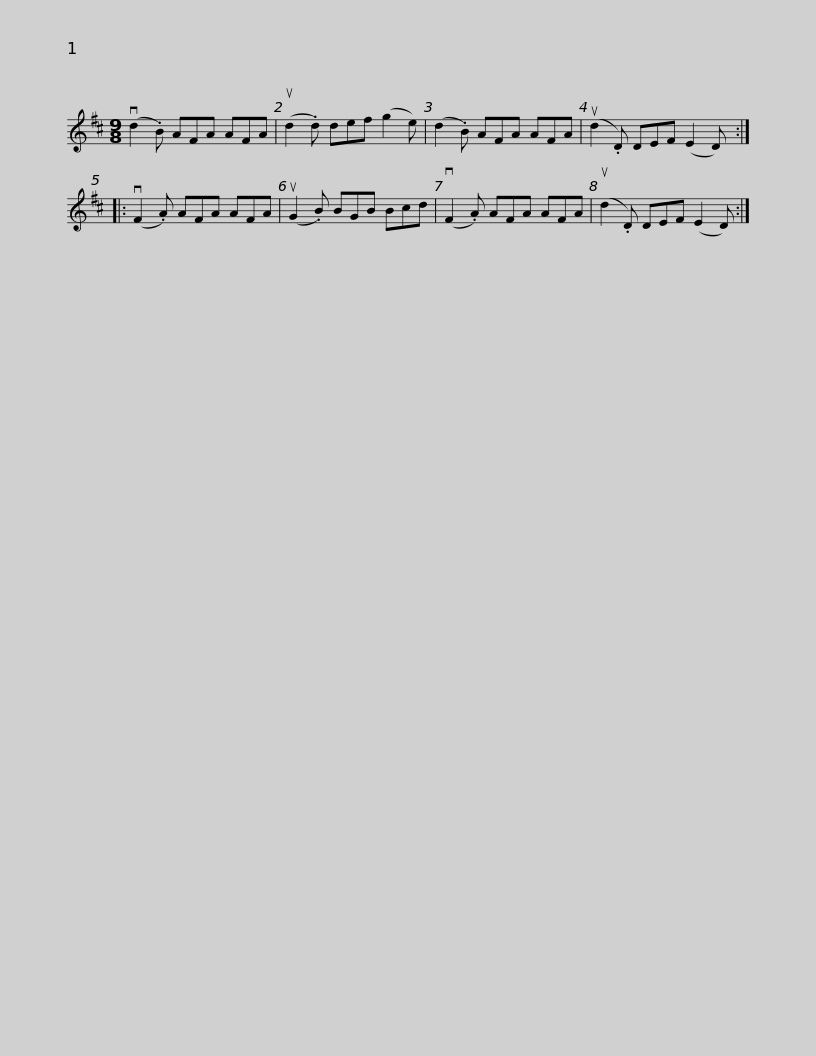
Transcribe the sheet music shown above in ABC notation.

X:1
L:1/8
M:9/8
I:linebreak $
K:D
V:1 treble
V:1
 (vd2 .B) AFA AFA | (ud2 .d) def (g2 e) | (d2 .B) AFA AFA | (ud2 .D) DEF (E2 D) :: (vF2 .A) AFA AFA |$ %5
 (uG2 .B) BGB Bcd | (vF2 .A) AFA AFA | (ud2 .D) DEF (E2 D) :| %8
